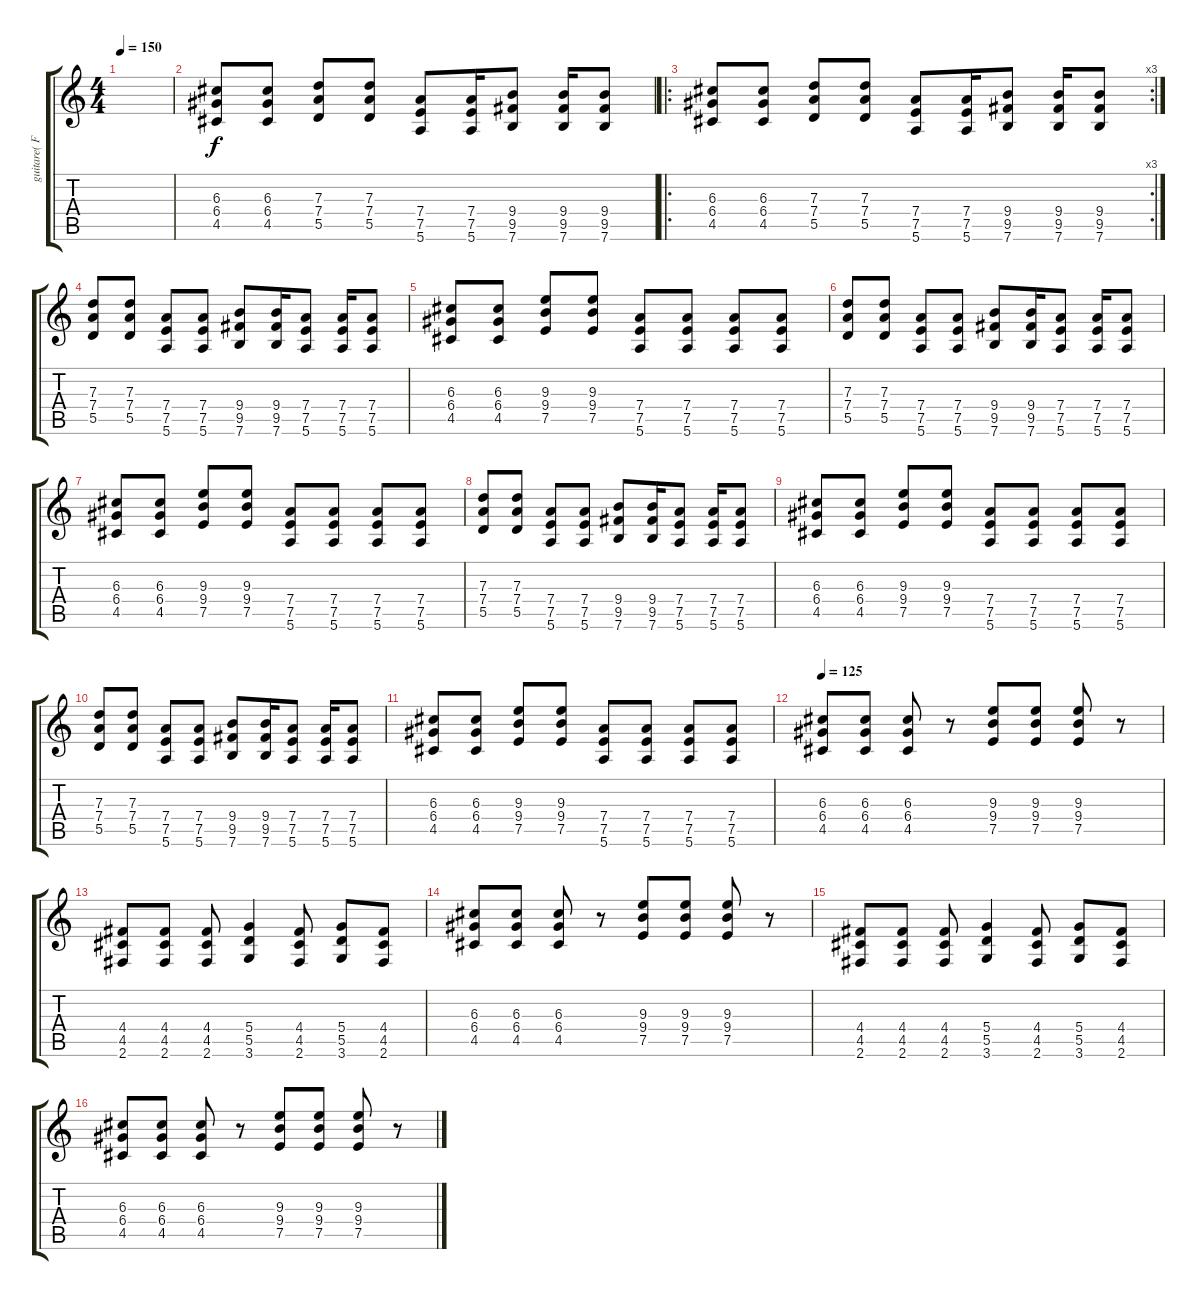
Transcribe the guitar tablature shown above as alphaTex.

\track ("guitare( Fred )" "guitare( F") {instrument distortionguitar}
\staff {score tabs}
\tuning (E4 B3 G3 D3 A2 E2) {hide}
\ts (4 4)
\tempo 150
\clef g2
\ks c
|
(6.3 6.4 4.5).8 (6.3 6.4 4.5).8 (7.3 7.4 5.5).8 (7.3 7.4 5.5).8 (7.4 7.5 5.6).8 (7.4 7.5 5.6).16 (9.4 9.5 7.6).8 (9.4 9.5 7.6).16 (9.4 9.5 7.6).8 |
\ro
\rc 3
(6.3 6.4 4.5).8 (6.3 6.4 4.5).8 (7.3 7.4 5.5).8 (7.3 7.4 5.5).8 (7.4 7.5 5.6).8 (7.4 7.5 5.6).16 (9.4 9.5 7.6).8 (9.4 9.5 7.6).16 (9.4 9.5 7.6).8 |
(7.3 7.4 5.5).8 (7.3 7.4 5.5).8 (7.4 7.5 5.6).8 (7.4 7.5 5.6).8 (9.4 9.5 7.6).8 (9.4 9.5 7.6).16 (7.4 7.5 5.6).8 (7.4 7.5 5.6).16 (7.4 7.5 5.6).8 |
(6.3 6.4 4.5).8 (6.3 6.4 4.5).8 (9.3 9.4 7.5).8 (9.3 9.4 7.5).8 (7.4 7.5 5.6).8 (7.4 7.5 5.6).8 (7.4 7.5 5.6).8 (7.4 7.5 5.6).8 |
(7.3 7.4 5.5).8 (7.3 7.4 5.5).8 (7.4 7.5 5.6).8 (7.4 7.5 5.6).8 (9.4 9.5 7.6).8 (9.4 9.5 7.6).16 (7.4 7.5 5.6).8 (7.4 7.5 5.6).16 (7.4 7.5 5.6).8 |
(6.3 6.4 4.5).8 (6.3 6.4 4.5).8 (9.3 9.4 7.5).8 (9.3 9.4 7.5).8 (7.4 7.5 5.6).8 (7.4 7.5 5.6).8 (7.4 7.5 5.6).8 (7.4 7.5 5.6).8 |
(7.3 7.4 5.5).8 (7.3 7.4 5.5).8 (7.4 7.5 5.6).8 (7.4 7.5 5.6).8 (9.4 9.5 7.6).8 (9.4 9.5 7.6).16 (7.4 7.5 5.6).8 (7.4 7.5 5.6).16 (7.4 7.5 5.6).8 |
(6.3 6.4 4.5).8 (6.3 6.4 4.5).8 (9.3 9.4 7.5).8 (9.3 9.4 7.5).8 (7.4 7.5 5.6).8 (7.4 7.5 5.6).8 (7.4 7.5 5.6).8 (7.4 7.5 5.6).8 |
(7.3 7.4 5.5).8 (7.3 7.4 5.5).8 (7.4 7.5 5.6).8 (7.4 7.5 5.6).8 (9.4 9.5 7.6).8 (9.4 9.5 7.6).16 (7.4 7.5 5.6).8 (7.4 7.5 5.6).16 (7.4 7.5 5.6).8 |
(6.3 6.4 4.5).8 (6.3 6.4 4.5).8 (9.3 9.4 7.5).8 (9.3 9.4 7.5).8 (7.4 7.5 5.6).8 (7.4 7.5 5.6).8 (7.4 7.5 5.6).8 (7.4 7.5 5.6).8 |
\tempo 125
(6.3 6.4 4.5).8 (6.3 6.4 4.5).8 (6.3 6.4 4.5).8 r.8 (9.3 9.4 7.5).8 (9.3 9.4 7.5).8 (9.3 9.4 7.5).8 r.8 |
(4.4 4.5 2.6).8 (4.4 4.5 2.6).8 (4.4 4.5 2.6).8 (5.4 5.5 3.6).4 (4.4 4.5 2.6).8 (5.4 5.5 3.6).8 (4.4 4.5 2.6).8 |
(6.3 6.4 4.5).8 (6.3 6.4 4.5).8 (6.3 6.4 4.5).8 r.8 (9.3 9.4 7.5).8 (9.3 9.4 7.5).8 (9.3 9.4 7.5).8 r.8 |
(4.4 4.5 2.6).8 (4.4 4.5 2.6).8 (4.4 4.5 2.6).8 (5.4 5.5 3.6).4 (4.4 4.5 2.6).8 (5.4 5.5 3.6).8 (4.4 4.5 2.6).8 |
(6.3 6.4 4.5).8 (6.3 6.4 4.5).8 (6.3 6.4 4.5).8 r.8 (9.3 9.4 7.5).8 (9.3 9.4 7.5).8 (9.3 9.4 7.5).8 r.8
